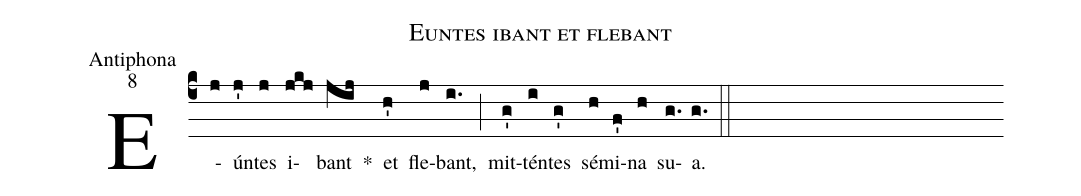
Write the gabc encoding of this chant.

name:Euntes ibant et flebant;
office-part:Antiphona;
mode:8;
%%
(c4) E(j)ún(j')tes(j) i(jkj)bant(jij) *() et(h') fle(j)bant,(i.) (;) mit(g')tén(i)tes(g') sé(h)mi(f')na(h) su(g.)a.(g.) (::)
